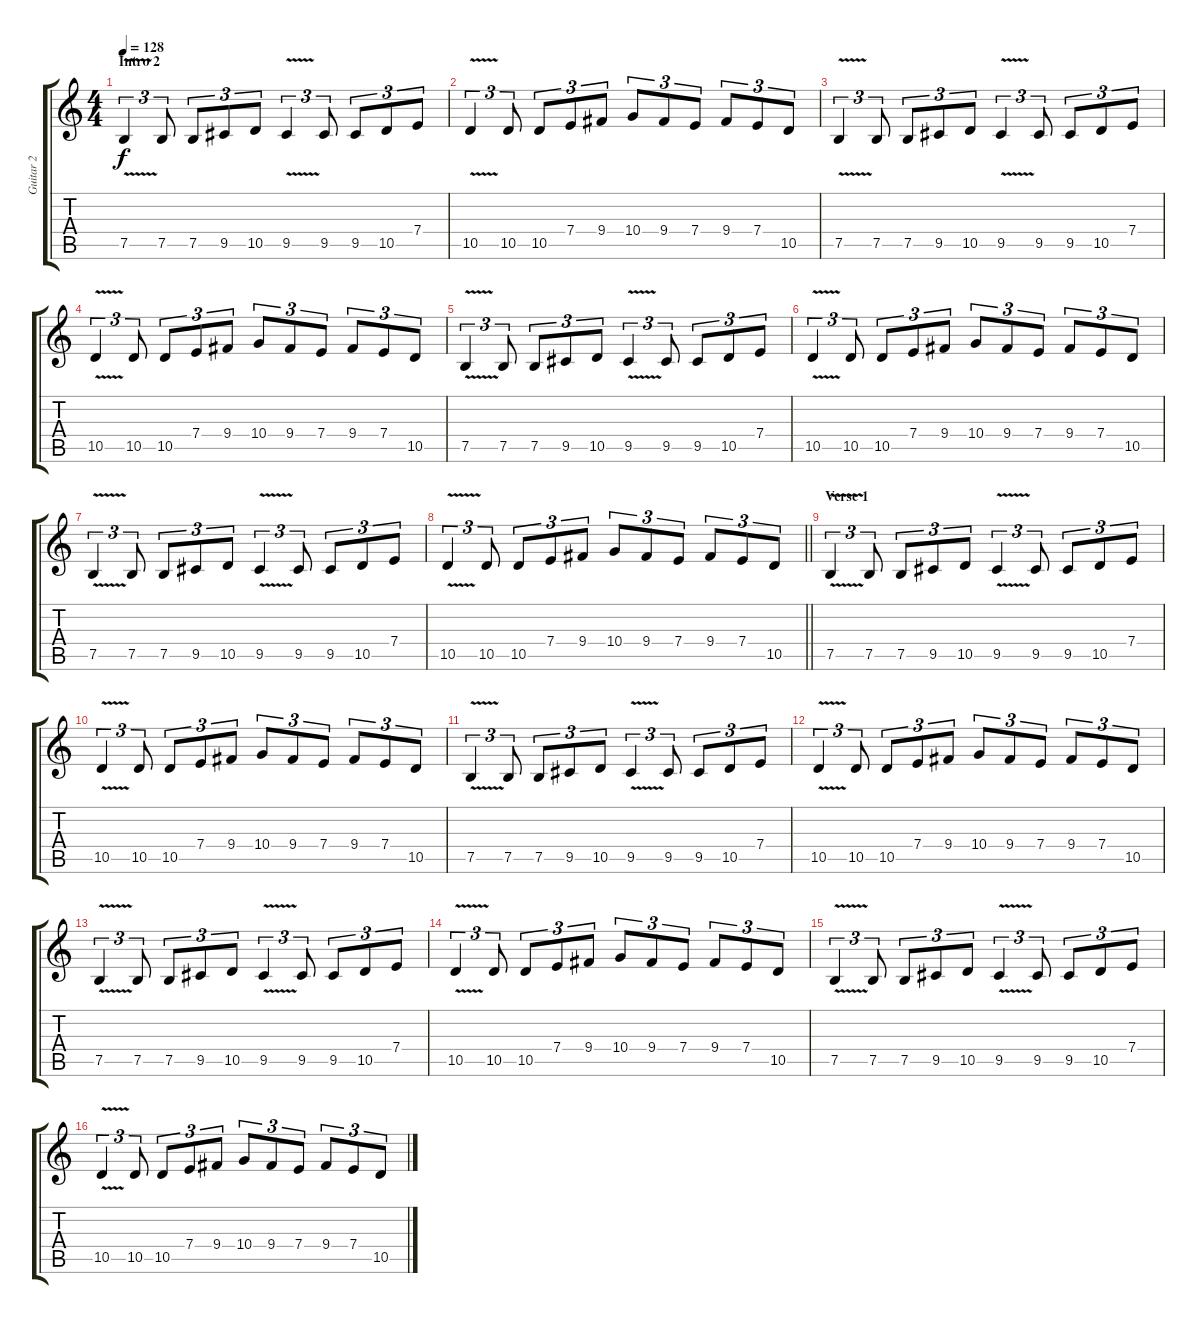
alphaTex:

\track ("Guitar 2" "Guitar 2") {instrument distortionguitar}
\staff {score tabs}
\tuning (B3 Gb3 D3 A2 E2 B1) {hide}
\ts (4 4)
\section ("" "Intro 2")
\tempo 128
\clef g2
\ks c
7.5{v}.4{tu (3 2) dy f} 7.5.8{tu (3 2)} 7.5.8{tu (3 2)} 9.5.8{tu (3 2)} 10.5.8{tu (3 2)} 9.5{v}.4{tu (3 2)} 9.5.8{tu (3 2)} 9.5.8{tu (3 2)} 10.5.8{tu (3 2)} 7.4.8{tu (3 2)} |
10.5{v}.4{tu (3 2)} 10.5.8{tu (3 2)} 10.5.8{tu (3 2)} 7.4.8{tu (3 2)} 9.4.8{tu (3 2)} 10.4.8{tu (3 2)} 9.4.8{tu (3 2)} 7.4.8{tu (3 2)} 9.4.8{tu (3 2)} 7.4.8{tu (3 2)} 10.5.8{tu (3 2)} |
7.5{v}.4{tu (3 2)} 7.5.8{tu (3 2)} 7.5.8{tu (3 2)} 9.5.8{tu (3 2)} 10.5.8{tu (3 2)} 9.5{v}.4{tu (3 2)} 9.5.8{tu (3 2)} 9.5.8{tu (3 2)} 10.5.8{tu (3 2)} 7.4.8{tu (3 2)} |
10.5{v}.4{tu (3 2)} 10.5.8{tu (3 2)} 10.5.8{tu (3 2)} 7.4.8{tu (3 2)} 9.4.8{tu (3 2)} 10.4.8{tu (3 2)} 9.4.8{tu (3 2)} 7.4.8{tu (3 2)} 9.4.8{tu (3 2)} 7.4.8{tu (3 2)} 10.5.8{tu (3 2)} |
7.5{v}.4{tu (3 2)} 7.5.8{tu (3 2)} 7.5.8{tu (3 2)} 9.5.8{tu (3 2)} 10.5.8{tu (3 2)} 9.5{v}.4{tu (3 2)} 9.5.8{tu (3 2)} 9.5.8{tu (3 2)} 10.5.8{tu (3 2)} 7.4.8{tu (3 2)} |
10.5{v}.4{tu (3 2)} 10.5.8{tu (3 2)} 10.5.8{tu (3 2)} 7.4.8{tu (3 2)} 9.4.8{tu (3 2)} 10.4.8{tu (3 2)} 9.4.8{tu (3 2)} 7.4.8{tu (3 2)} 9.4.8{tu (3 2)} 7.4.8{tu (3 2)} 10.5.8{tu (3 2)} |
7.5{v}.4{tu (3 2)} 7.5.8{tu (3 2)} 7.5.8{tu (3 2)} 9.5.8{tu (3 2)} 10.5.8{tu (3 2)} 9.5{v}.4{tu (3 2)} 9.5.8{tu (3 2)} 9.5.8{tu (3 2)} 10.5.8{tu (3 2)} 7.4.8{tu (3 2)} |
\barLineRight lightlight
10.5{v}.4{tu (3 2)} 10.5.8{tu (3 2)} 10.5.8{tu (3 2)} 7.4.8{tu (3 2)} 9.4.8{tu (3 2)} 10.4.8{tu (3 2)} 9.4.8{tu (3 2)} 7.4.8{tu (3 2)} 9.4.8{tu (3 2)} 7.4.8{tu (3 2)} 10.5.8{tu (3 2)} |
\section ("" "Verse 1")
7.5{v}.4{tu (3 2)} 7.5.8{tu (3 2)} 7.5.8{tu (3 2)} 9.5.8{tu (3 2)} 10.5.8{tu (3 2)} 9.5{v}.4{tu (3 2)} 9.5.8{tu (3 2)} 9.5.8{tu (3 2)} 10.5.8{tu (3 2)} 7.4.8{tu (3 2)} |
10.5{v}.4{tu (3 2)} 10.5.8{tu (3 2)} 10.5.8{tu (3 2)} 7.4.8{tu (3 2)} 9.4.8{tu (3 2)} 10.4.8{tu (3 2)} 9.4.8{tu (3 2)} 7.4.8{tu (3 2)} 9.4.8{tu (3 2)} 7.4.8{tu (3 2)} 10.5.8{tu (3 2)} |
7.5{v}.4{tu (3 2)} 7.5.8{tu (3 2)} 7.5.8{tu (3 2)} 9.5.8{tu (3 2)} 10.5.8{tu (3 2)} 9.5{v}.4{tu (3 2)} 9.5.8{tu (3 2)} 9.5.8{tu (3 2)} 10.5.8{tu (3 2)} 7.4.8{tu (3 2)} |
10.5{v}.4{tu (3 2)} 10.5.8{tu (3 2)} 10.5.8{tu (3 2)} 7.4.8{tu (3 2)} 9.4.8{tu (3 2)} 10.4.8{tu (3 2)} 9.4.8{tu (3 2)} 7.4.8{tu (3 2)} 9.4.8{tu (3 2)} 7.4.8{tu (3 2)} 10.5.8{tu (3 2)} |
7.5{v}.4{tu (3 2)} 7.5.8{tu (3 2)} 7.5.8{tu (3 2)} 9.5.8{tu (3 2)} 10.5.8{tu (3 2)} 9.5{v}.4{tu (3 2)} 9.5.8{tu (3 2)} 9.5.8{tu (3 2)} 10.5.8{tu (3 2)} 7.4.8{tu (3 2)} |
10.5{v}.4{tu (3 2)} 10.5.8{tu (3 2)} 10.5.8{tu (3 2)} 7.4.8{tu (3 2)} 9.4.8{tu (3 2)} 10.4.8{tu (3 2)} 9.4.8{tu (3 2)} 7.4.8{tu (3 2)} 9.4.8{tu (3 2)} 7.4.8{tu (3 2)} 10.5.8{tu (3 2)} |
7.5{v}.4{tu (3 2)} 7.5.8{tu (3 2)} 7.5.8{tu (3 2)} 9.5.8{tu (3 2)} 10.5.8{tu (3 2)} 9.5{v}.4{tu (3 2)} 9.5.8{tu (3 2)} 9.5.8{tu (3 2)} 10.5.8{tu (3 2)} 7.4.8{tu (3 2)} |
10.5{v}.4{tu (3 2)} 10.5.8{tu (3 2)} 10.5.8{tu (3 2)} 7.4.8{tu (3 2)} 9.4.8{tu (3 2)} 10.4.8{tu (3 2)} 9.4.8{tu (3 2)} 7.4.8{tu (3 2)} 9.4.8{tu (3 2)} 7.4.8{tu (3 2)} 10.5.8{tu (3 2)}
